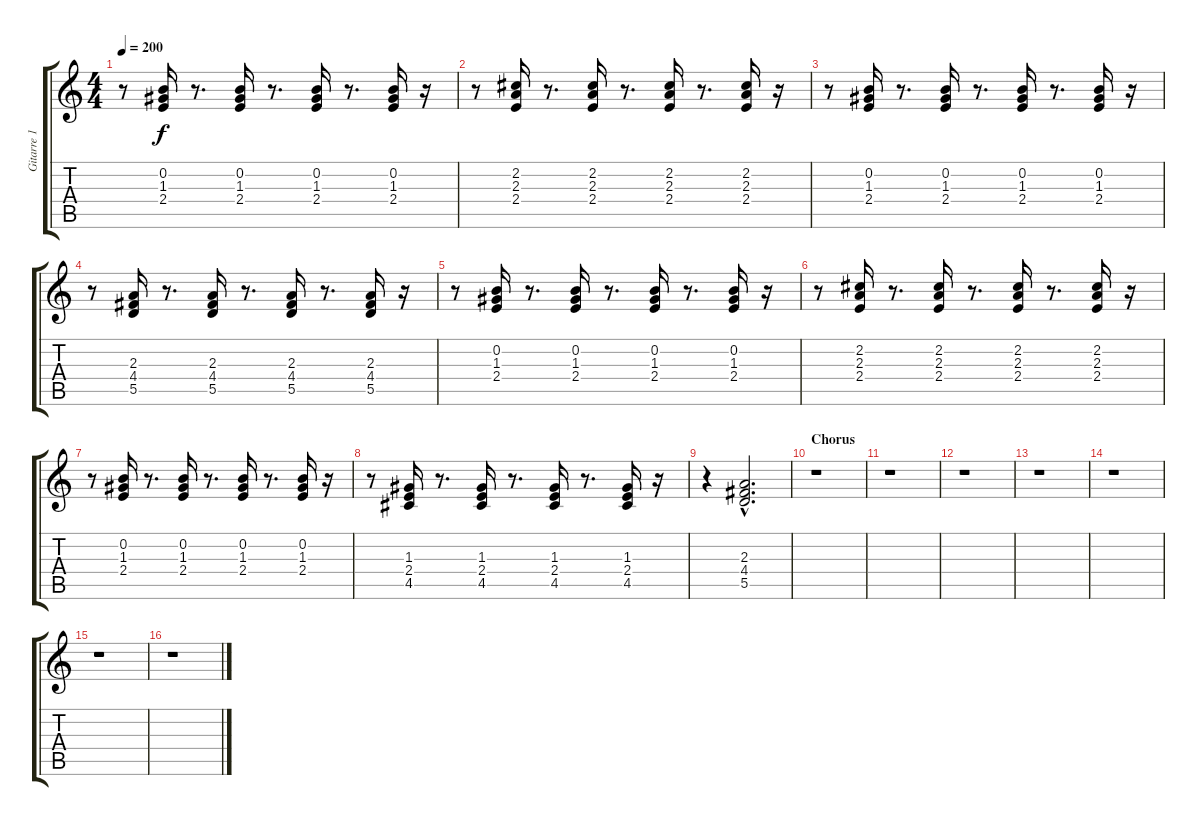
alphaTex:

\track ("Gitarre 1 - Farin Urlaub" "Gitarre 1 ") {instrument electricguitarclean}
\staff {score tabs}
\tuning (E4 B3 G3 D3 A2 E2) {hide}
\ts (4 4)
\tempo 200
\clef g2
\ks c
r.8{dy f} (0.2 1.3 2.4).16 r.8{d} (0.2 1.3 2.4).16 r.8{d} (0.2 1.3 2.4).16 r.8{d} (0.2 1.3 2.4).16 r.16 |
r.8 (2.2 2.3 2.4).16 r.8{d} (2.2 2.3 2.4).16 r.8{d} (2.2 2.3 2.4).16 r.8{d} (2.2 2.3 2.4).16 r.16 |
r.8 (0.2 1.3 2.4).16 r.8{d} (0.2 1.3 2.4).16 r.8{d} (0.2 1.3 2.4).16 r.8{d} (0.2 1.3 2.4).16 r.16 |
r.8 (2.3 4.4 5.5).16 r.8{d} (2.3 4.4 5.5).16 r.8{d} (2.3 4.4 5.5).16 r.8{d} (2.3 4.4 5.5).16 r.16 |
r.8 (0.2 1.3 2.4).16 r.8{d} (0.2 1.3 2.4).16 r.8{d} (0.2 1.3 2.4).16 r.8{d} (0.2 1.3 2.4).16 r.16 |
r.8 (2.2 2.3 2.4).16 r.8{d} (2.2 2.3 2.4).16 r.8{d} (2.2 2.3 2.4).16 r.8{d} (2.2 2.3 2.4).16 r.16 |
r.8 (0.2 1.3 2.4).16 r.8{d} (0.2 1.3 2.4).16 r.8{d} (0.2 1.3 2.4).16 r.8{d} (0.2 1.3 2.4).16 r.16 |
r.8 (1.3 2.4 4.5).16 r.8{d} (1.3 2.4 4.5).16 r.8{d} (1.3 2.4 4.5).16 r.8{d} (1.3 2.4 4.5).16 r.16 |
r.4 (2.3{hac} 4.4{hac} 5.5{hac}).2{d} |
\section ("" "Chorus")
r.1 |
r.1 |
r.1 |
r.1 |
r.1 |
r.1 |
r.1
